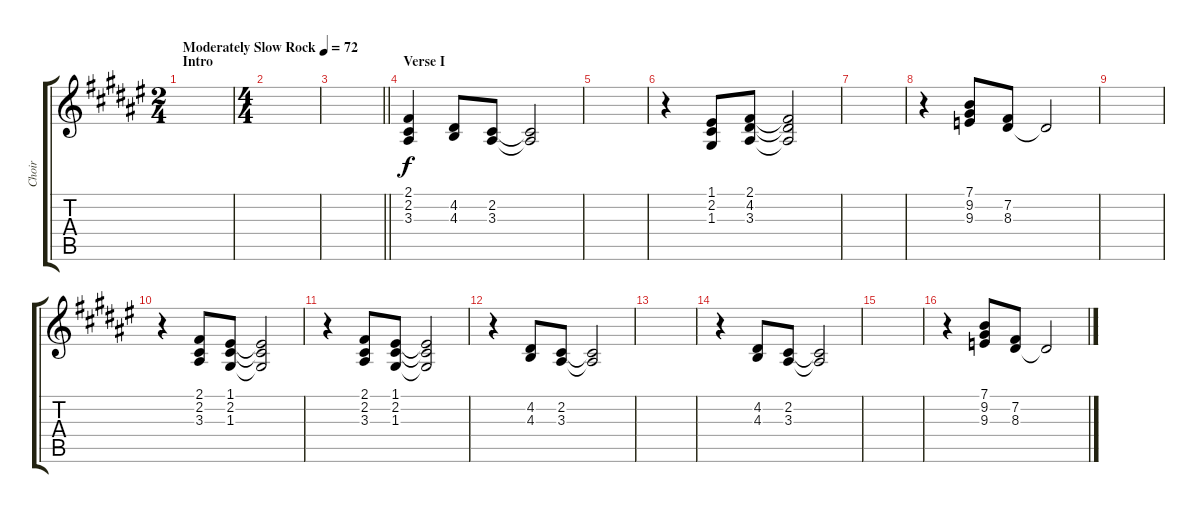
\track ("Choir" "Choir") {instrument synthvoice}
\staff {score tabs}
\tuning (E4 B3 G3 D3 A2 E2) {hide}
\ts (2 4)
\section ("" "Intro")
\tempo (72 "Moderately Slow Rock")
\clef g2
\ks f#
|
\ts (4 4)
|
\barLineRight lightlight
|
\section ("" "Verse I")
(2.1 2.2 3.3).4{beam merge} (4.2 4.3).8 (2.2 3.3).8 (2.2{t} 3.3{t}).2 |
|
r.4 (1.1 2.2 1.3).8 (2.1 4.2 3.3).8 (2.1{t} 4.2{t} 3.3{t}).2 |
|
r.4 (7.1 9.2 9.3).8 (7.2 8.3).8 8.3{t}.2 |
|
r.4 (2.1 2.2 3.3).8 (1.1 2.2 1.3).8 (1.1{t} 2.2{t} 1.3{t}).2 |
r.4 (2.1 2.2 3.3).8 (1.1 2.2 1.3).8 (1.1{t} 2.2{t} 1.3{t}).2 |
r.4 (4.2 4.3).8 (2.2 3.3).8 (2.2{t} 3.3{t}).2 |
|
r.4 (4.2 4.3).8 (2.2 3.3).8 (2.2{t} 3.3{t}).2 |
|
r.4 (7.1 9.2 9.3).8 (7.2 8.3).8 8.3{t}.2
